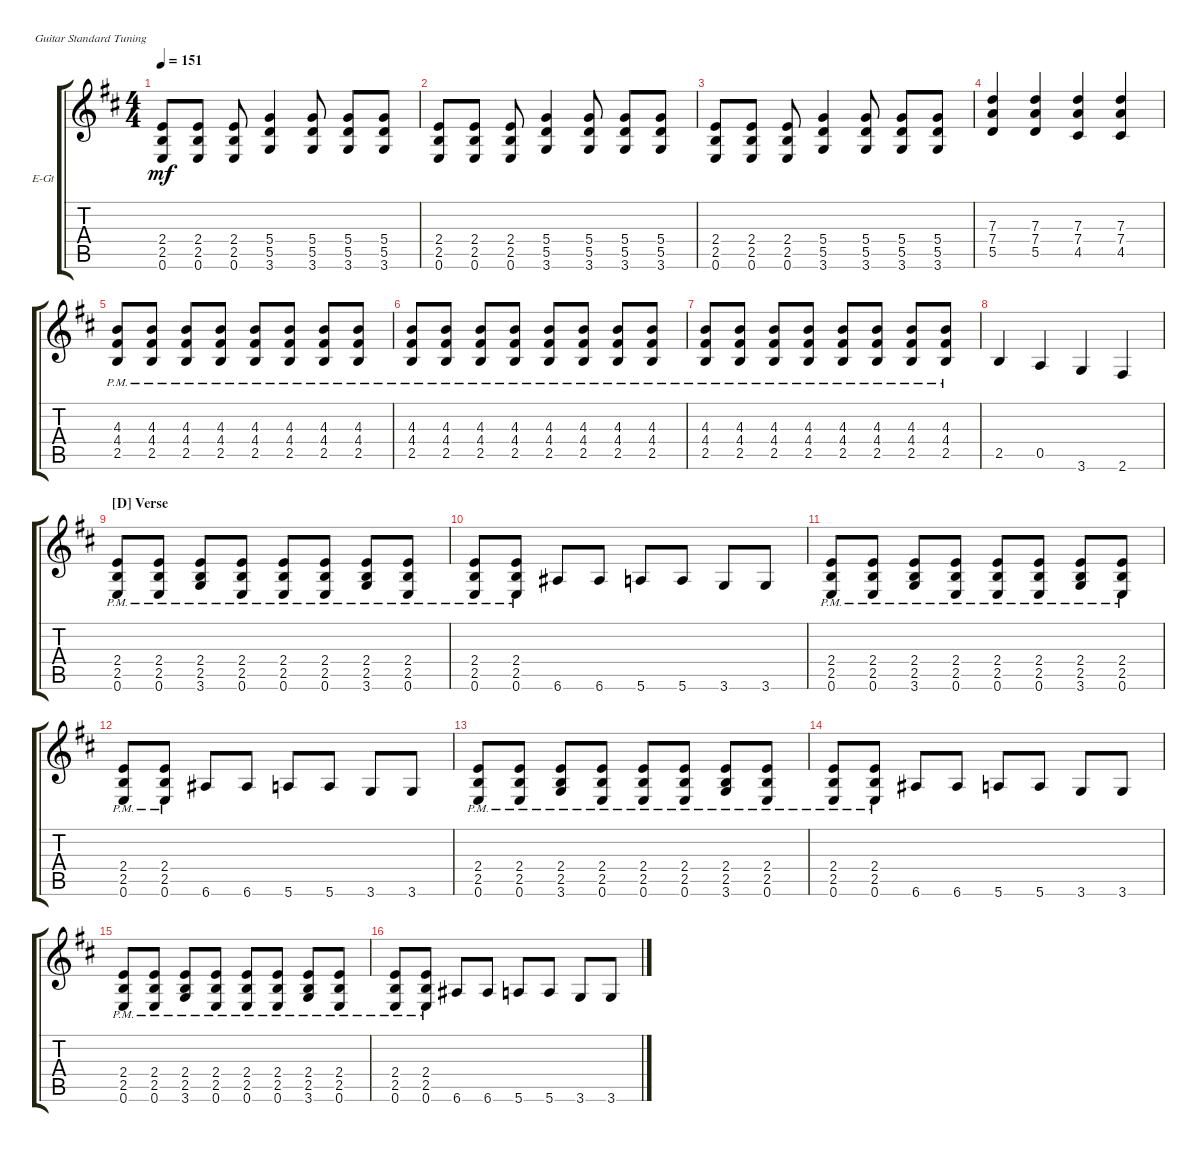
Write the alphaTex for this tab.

\defaultSystemsLayout 4
\bracketExtendMode groupsimilarinstruments
\firstSystemTrackNameOrientation horizontal
\otherSystemsTrackNameOrientation horizontal
\track ("Electric Guitar" "E-Gt") {instrument distortionguitar}
\staff {score tabs}
\tuning (E4 B3 G3 D3 A2 E2)
\ts (4 4)
\tempo 151
\clef g2
\scale
0.333333
\ks bminor
(0.6 2.5 2.4).8{dy mf} (0.6 2.5 2.4).8 (0.6 2.5 2.4).8 (3.6 5.5 5.4).4 (3.6 5.5 5.4).8 (3.6 5.5 5.4).8 (3.6 5.5 5.4).8 |
\scale
0.333333 (0.6 2.5 2.4).8 (0.6 2.5 2.4).8 (0.6 2.5 2.4).8 (3.6 5.5 5.4).4 (3.6 5.5 5.4).8 (3.6 5.5 5.4).8 (3.6 5.5 5.4).8 |
\scale
0.333333 (0.6 2.5 2.4).8 (0.6 2.5 2.4).8 (0.6 2.5 2.4).8 (3.6 5.5 5.4).4 (3.6 5.5 5.4).8 (3.6 5.5 5.4).8 (3.6 5.5 5.4).8 |
\scale
0.333333 (5.5 7.4 7.3).4 (5.5 7.4 7.3).4 (7.4 4.5 7.3).4 (7.4 4.5 7.3).4 |
\scale
0.333333 (2.5{pm} 4.4{pm} 4.3{pm}).8 (2.5{pm} 4.4{pm} 4.3{pm}).8 (2.5{pm} 4.4{pm} 4.3{pm}).8 (2.5{pm} 4.4{pm} 4.3{pm}).8 (2.5{pm} 4.4{pm} 4.3{pm}).8 (2.5{pm} 4.4{pm} 4.3{pm}).8 (2.5{pm} 4.4{pm} 4.3{pm}).8 (2.5{pm} 4.4{pm} 4.3{pm}).8 |
\scale
0.333333 (2.5{pm} 4.4{pm} 4.3{pm}).8 (2.5{pm} 4.4{pm} 4.3{pm}).8 (2.5{pm} 4.4{pm} 4.3{pm}).8 (2.5{pm} 4.4{pm} 4.3{pm}).8 (2.5{pm} 4.4{pm} 4.3{pm}).8 (2.5{pm} 4.4{pm} 4.3{pm}).8 (2.5{pm} 4.4{pm} 4.3{pm}).8 (2.5{pm} 4.4{pm} 4.3{pm}).8 |
\scale
0.333333 (2.5{pm} 4.4{pm} 4.3{pm}).8 (2.5{pm} 4.4{pm} 4.3{pm}).8 (2.5{pm} 4.4{pm} 4.3{pm}).8 (2.5{pm} 4.4{pm} 4.3{pm}).8 (2.5{pm} 4.4{pm} 4.3{pm}).8 (2.5{pm} 4.4{pm} 4.3{pm}).8 (2.5{pm} 4.4{pm} 4.3{pm}).8 (2.5{pm} 4.4{pm} 4.3{pm}).8 |
\scale
0.333333 2.5.4 0.5.4 3.6.4 2.6.4 |
\section ("D" "Verse")
\scale
0.333333 (0.6{pm} 2.5{pm} 2.4{pm}).8 (0.6{pm} 2.5{pm} 2.4{pm}).8 (3.6{pm} 2.5{pm} 2.4{pm}).8 (0.6{pm} 2.5{pm} 2.4{pm}).8 (0.6{pm} 2.5{pm} 2.4{pm}).8 (0.6{pm} 2.5{pm} 2.4{pm}).8 (3.6{pm} 2.5{pm} 2.4{pm}).8 (0.6{pm} 2.5{pm} 2.4{pm}).8 |
\scale
0.333333 (0.6{pm} 2.5{pm} 2.4{pm}).8 (0.6{pm} 2.5{pm} 2.4{pm}).8 6.6.8 6.6.8 5.6.8 5.6.8 3.6.8 3.6.8 |
\scale
0.333333 (0.6{pm} 2.5{pm} 2.4{pm}).8 (0.6{pm} 2.5{pm} 2.4{pm}).8 (3.6{pm} 2.5{pm} 2.4{pm}).8 (0.6{pm} 2.5{pm} 2.4{pm}).8 (0.6{pm} 2.5{pm} 2.4{pm}).8 (0.6{pm} 2.5{pm} 2.4{pm}).8 (3.6{pm} 2.5{pm} 2.4{pm}).8 (0.6{pm} 2.5{pm} 2.4{pm}).8 |
\scale
0.333333 (0.6{pm} 2.5{pm} 2.4{pm}).8 (0.6{pm} 2.5{pm} 2.4{pm}).8 6.6.8 6.6.8 5.6.8 5.6.8 3.6.8 3.6.8 |
\scale
0.333333 (0.6{pm} 2.5{pm} 2.4{pm}).8 (0.6{pm} 2.5{pm} 2.4{pm}).8 (3.6{pm} 2.5{pm} 2.4{pm}).8 (0.6{pm} 2.5{pm} 2.4{pm}).8 (0.6{pm} 2.5{pm} 2.4{pm}).8 (0.6{pm} 2.5{pm} 2.4{pm}).8 (3.6{pm} 2.5{pm} 2.4{pm}).8 (0.6{pm} 2.5{pm} 2.4{pm}).8 |
\scale
0.333333 (0.6{pm} 2.5{pm} 2.4{pm}).8 (0.6{pm} 2.5{pm} 2.4{pm}).8 6.6.8 6.6.8 5.6.8 5.6.8 3.6.8 3.6.8 |
\scale
0.333333 (0.6{pm} 2.5{pm} 2.4{pm}).8 (0.6{pm} 2.5{pm} 2.4{pm}).8 (3.6{pm} 2.5{pm} 2.4{pm}).8 (0.6{pm} 2.5{pm} 2.4{pm}).8 (0.6{pm} 2.5{pm} 2.4{pm}).8 (0.6{pm} 2.5{pm} 2.4{pm}).8 (3.6{pm} 2.5{pm} 2.4{pm}).8 (0.6{pm} 2.5{pm} 2.4{pm}).8 |
\scale
0.333333 (0.6{pm} 2.5{pm} 2.4{pm}).8 (0.6{pm} 2.5{pm} 2.4{pm}).8 6.6.8 6.6.8 5.6.8 5.6.8 3.6.8 3.6.8
